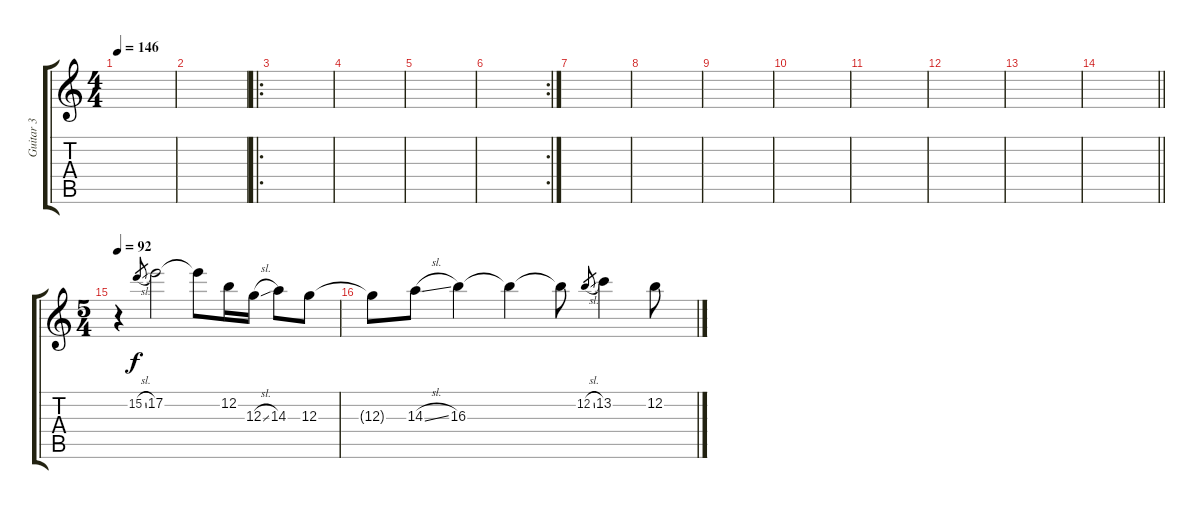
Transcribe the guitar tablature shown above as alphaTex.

\track ("Guitar 3" "Guitar 3") {instrument overdrivenguitar}
\staff {score tabs}
\tuning (E4 B3 G3 D3 A2 E2) {hide}
\ts (4 4)
\tempo 146
\clef g2
\ks c
|
|
\ro
|
|
|
\rc 2
|
|
|
|
|
|
|
|
\barLineRight lightlight
|
\ts (5 4)
\tempo 92
r.4 15.2{sl}.8{gr} 17.2.2 17.2{t}.8 12.2.16 12.3{sl}.16 14.3.8 12.3.8 |
12.3{t}.8 14.3{sl}.8 16.3.4 16.3{t}.4 16.3{t}.8 12.2{sl}.8{gr} 13.2.4 12.2.8
